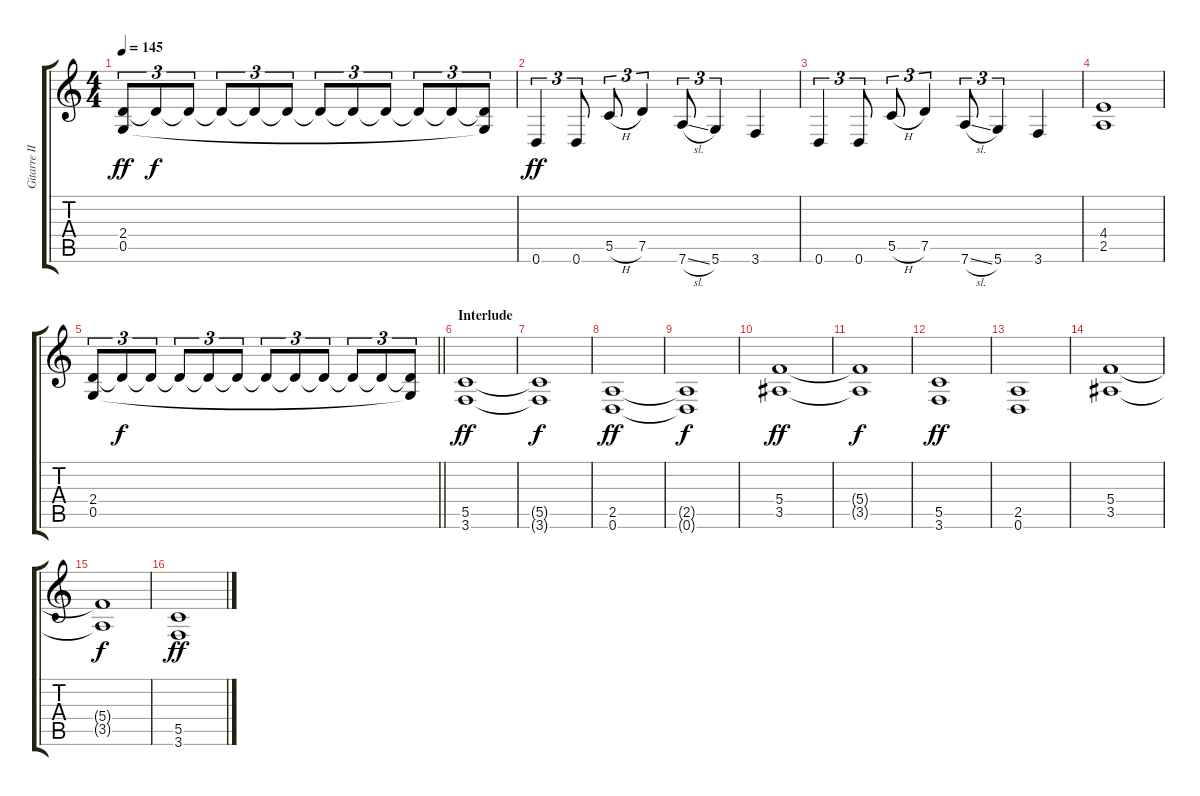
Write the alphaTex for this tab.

\track ("Gitarre II" "Gitarre II") {instrument distortionguitar}
\staff {score tabs}
\tuning (D4 A3 F3 C3 G2 D2) {hide}
\ts (4 4)
\tempo 145
\clef g2
\ks c
(2.4 0.5).8{tu (3 2) dy ff} 2.4{t}.8{tu (3 2) dy f} 2.4{t}.8{tu (3 2)} 2.4{t}.8{tu (3 2)} 2.4{t}.8{tu (3 2)} 2.4{t}.8{tu (3 2)} 2.4{t}.8{tu (3 2)} 2.4{t}.8{tu (3 2)} 2.4{t}.8{tu (3 2)} 2.4{t}.8{tu (3 2)} 2.4{t}.8{tu (3 2)} (2.4{t} 0.5{t}).8{tu (3 2)} |
0.6.4{tu (3 2) dy ff} 0.6.8{tu (3 2)} 5.5{h}.8{tu (3 2)} 7.5.4{tu (3 2)} 7.6{sl}.8{tu (3 2)} 5.6.4{tu (3 2)} 3.6.4 |
0.6.4{tu (3 2)} 0.6.8{tu (3 2)} 5.5{h}.8{tu (3 2)} 7.5.4{tu (3 2)} 7.6{sl}.8{tu (3 2)} 5.6.4{tu (3 2)} 3.6.4 |
(4.4 2.5).1 |
\barLineRight lightlight
(2.4 0.5).8{tu (3 2)} 2.4{t}.8{tu (3 2) dy f} 2.4{t}.8{tu (3 2)} 2.4{t}.8{tu (3 2)} 2.4{t}.8{tu (3 2)} 2.4{t}.8{tu (3 2)} 2.4{t}.8{tu (3 2)} 2.4{t}.8{tu (3 2)} 2.4{t}.8{tu (3 2)} 2.4{t}.8{tu (3 2)} 2.4{t}.8{tu (3 2)} (2.4{t} 0.5{t}).8{tu (3 2)} |
\section ("" "Interlude")
(5.5 3.6).1{dy ff} |
(5.5{t} 3.6{t}).1{dy f} |
(2.5 0.6).1{dy ff} |
(2.5{t} 0.6{t}).1{dy f} |
(5.4 3.5).1{dy ff} |
(5.4{t} 3.5{t}).1{dy f} |
(5.5 3.6).1{dy ff} |
(2.5 0.6).1 |
(5.4 3.5).1 |
(5.4{t} 3.5{t}).1{dy f} |
(5.5 3.6).1{dy ff}
